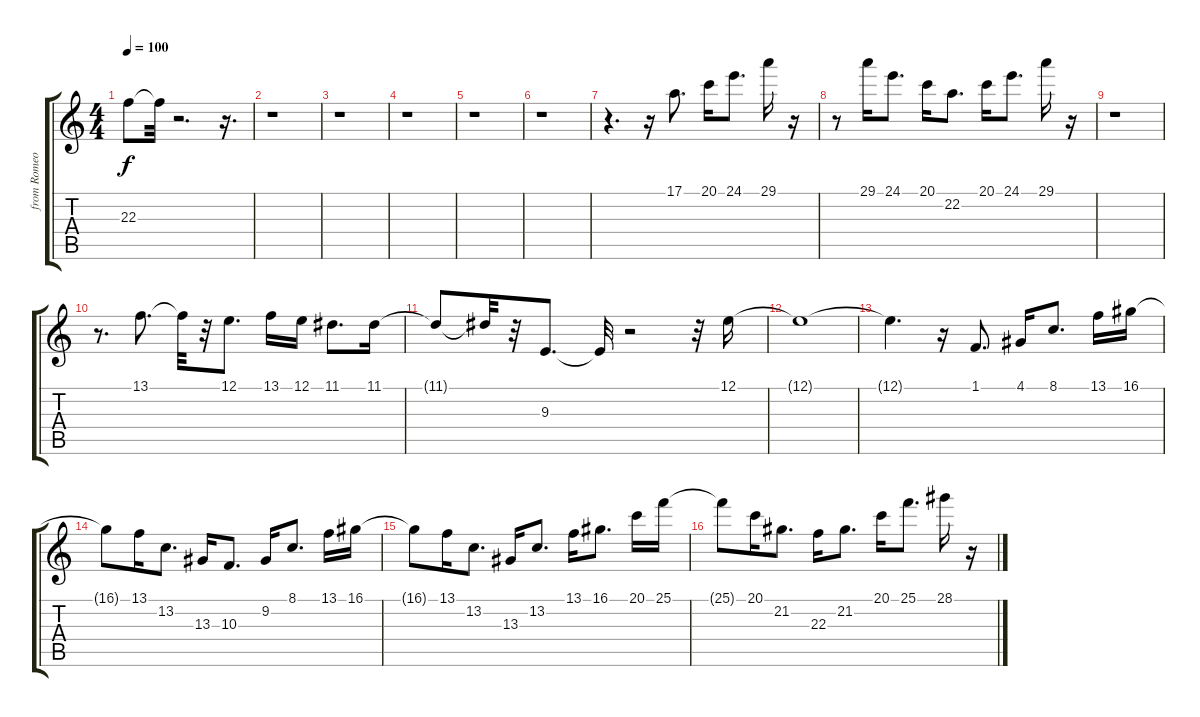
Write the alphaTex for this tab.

\track ("from Romeo & Juliet" "from Romeo") {instrument flute}
\staff {score tabs}
\tuning (E4 B3 G3 D3 A2 E2) {hide}
\ts (4 4)
\tempo 100
\clef g2
\ks c
22.3{t}.8{dy f} 22.3{t}.32 r.2{d} r.16{d} |
r.1 |
r.1 |
r.1 |
r.1 |
r.1 |
r.4{d} r.16 17.1.8{d} 20.1.16 24.1.8{d} 29.1.16 r.16 |
r.8 29.1.16 24.1.8{d} 20.1.16 22.2.8{d} 20.1.16 24.1.8{d} 29.1.16 r.16 |
r.1 |
r.8{d} 13.1.8{d} 13.1{t}.32 r.32 12.1.8{d} 13.1.16 12.1.16 11.1.8{d} 11.1.16 |
11.1{t}.8 11.1{t}.32 r.32 9.3.8{d} 9.3{t}.32 r.2 r.32 12.1.16 |
12.1{t}.1 |
12.1{t}.4{d} r.16 1.1.8{d} 4.1.16 8.1.8{d} 13.1.16 16.1.16 |
16.1{t}.8 13.1.16 13.2.8{d} 13.3.16 10.3.8{d} 9.2.16 8.1.8{d} 13.1.16 16.1.16 |
16.1{t}.8 13.1.16 13.2.8{d} 13.3.16 13.2.8{d} 13.1.16 16.1.8{d} 20.1.16 25.1.16 |
25.1{t}.8 20.1.16 21.2.8{d} 22.3.16 21.2.8{d} 20.1.16 25.1.8{d} 28.1.16 r.16
